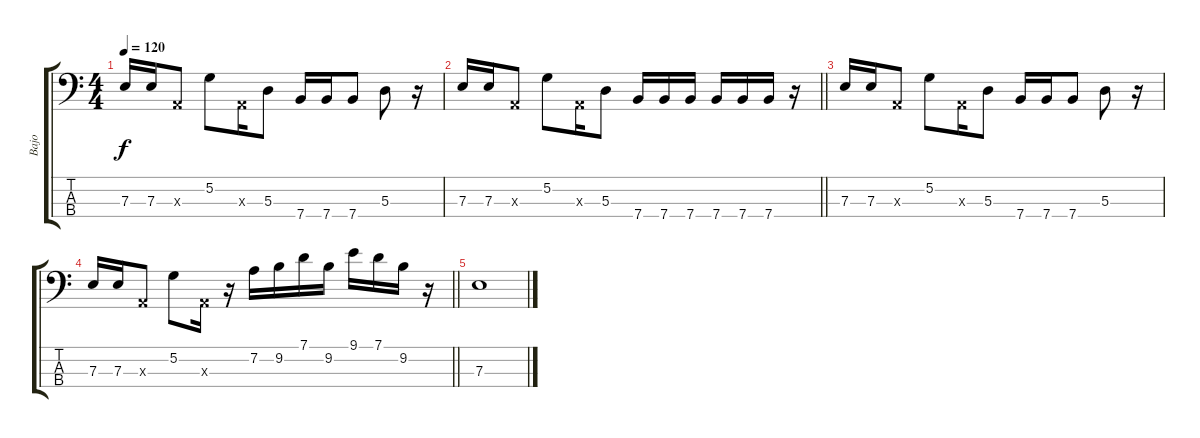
\track ("Bajo" "Bajo") {instrument electricbassfinger}
\staff {score tabs}
\tuning (G2 D2 A1 E1) {hide}
\ts (4 4)
\tempo 120
\clef f4
\ks c
7.3.16{dy f} 7.3.16 0.3{x}.8 5.2.8 0.3{x}.16 5.3.8 7.4.16 7.4.16 7.4.8 5.3.8 r.16 |
\barLineRight lightlight
7.3.16 7.3.16 0.3{x}.8 5.2.8 0.3{x}.16 5.3.8 7.4.16 7.4.16 7.4.16 7.4.16 7.4.16 7.4.16 r.16 |
7.3.16 7.3.16 0.3{x}.8 5.2.8 0.3{x}.16 5.3.8 7.4.16 7.4.16 7.4.8 5.3.8 r.16 |
\barLineRight lightlight
7.3.16 7.3.16 0.3{x}.8 5.2.8 0.3{x}.16 r.16 7.2.16 9.2.16 7.1.16 9.2.16 9.1.16 7.1.16 9.2.16 r.16 |
7.3.1
